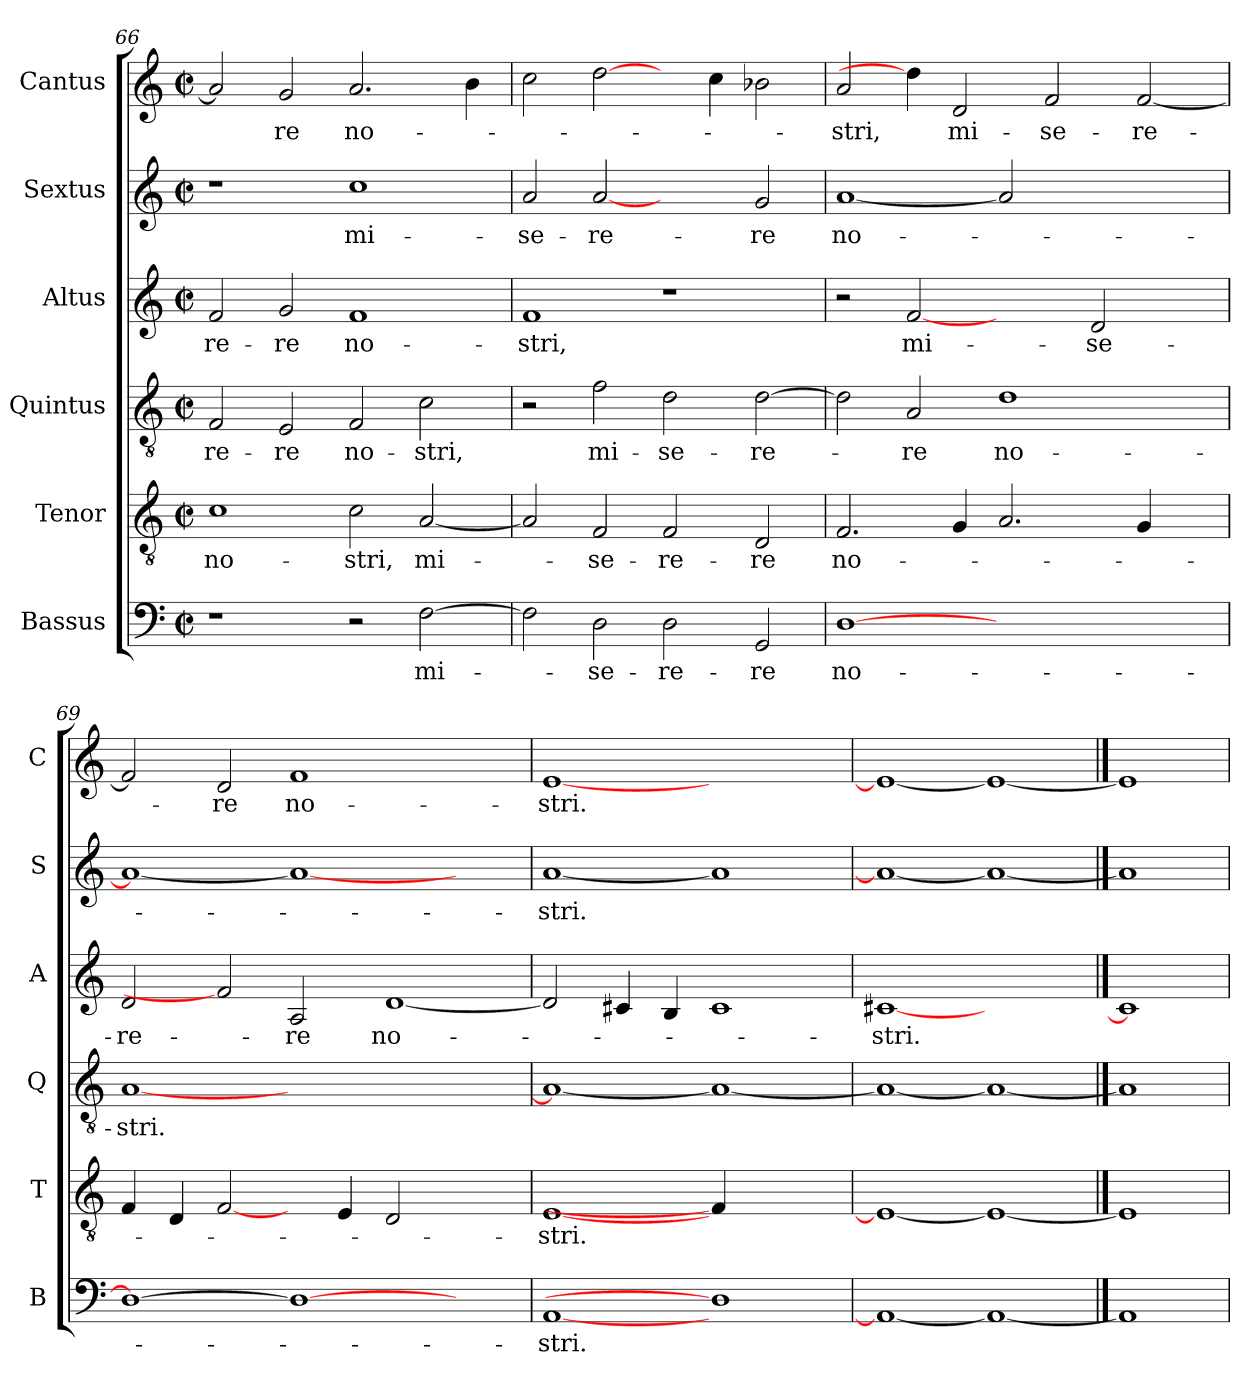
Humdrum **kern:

**kern	**text	**kern	**text	**kern	**text	**kern	**text	**kern	**text	**kern	**text
*part6	*part6	*part5	*part5	*part4	*part4	*part3	*part3	*part2	*part2	*part1	*part1
*staff6	*staff6	*staff5	*staff5	*staff4	*staff4	*staff3	*staff3	*staff2	*staff2	*staff1	*staff1
*I"Bassus	*	*I"Tenor	*	*I"Quintus	*	*I"Altus	*	*I"Sextus	*	*I"Cantus	*
*I'B	*	*I'T	*	*I'Q	*	*I'A	*	*I'S	*	*I'C	*
*clefF4	*	*clefGv2	*	*clefGv2	*	*clefG2	*	*clefG2	*	*clefG2	*
*k[]	*	*k[]	*	*k[]	*	*k[]	*	*k[]	*	*k[]	*
*C:	*	*C:	*	*C:	*	*C:	*	*C:	*	*C:	*
*M2/2	*	*M2/2	*	*M2/2	*	*M2/2	*	*M2/2	*	*M2/2	*
*met(c|)	*	*met(c|)	*	*met(c|)	*	*met(c|)	*	*met(c|)	*	*met(c|)	*
=66	=66	=66	=66	=66	=66	=66	=66	=66	=66	=66	=66
!	!	!	!LO:LY:b	!	!LO:LY:b	!	!LO:LY:b	!	!	!	!
1r	.	1c	no-	2F/	-re-	2f/	-re-	1r	.	2a/]	.
!	!	!	!	!	!LO:LY:b	!	!LO:LY:b	!	!	!	!LO:LY:b
.	.	.	.	2E/	-re	2g/	-re	.	.	2g/	-re
!	!	!	!LO:LY:b	!	!LO:LY:b	!	!LO:LY:b	!	!LO:LY:b	!	!LO:LY:b
2r	.	2c\	-stri,	2F/	no-	1f	no-	1cc	mi-	2.a/	no-
!	!LO:LY:b	!	!LO:LY:b	!	!LO:LY:b	!	!	!	!	!	!
[2F\	mi-	[2A/	mi-	2c\	-stri,	.	.	.	.	.	.
.	.	.	.	.	.	.	.	.	.	4b\	.
!!LO:LB:g=z
=67	=67	=67	=67	=67	=67	=67	=67	=67	=67	=67	=67
!	!	!	!	!	!	!	!LO:LY:b	!	!LO:LY:b	!	!
2F\]	.	2A/]	.	2r	.	1f	-stri,	2a/	-se-	2cc\	.
!	!LO:LY:b	!	!LO:LY:b	!	!LO:LY:b	!	!	!	!LO:LY:b	!	!
2D\	-se-	2F/	-se-	2f\	mi-	.	.	[2a	-re-	[2dd\	.
!	!LO:LY:b	!	!LO:LY:b	!	!LO:LY:b	!	!	!	!	!	!
2D\	-re-	2F/	-re-	2d\	-se-	1r	.	2ryy	.	4ryy	.
.	.	.	.	.	.	.	.	.	.	4cc\	.
!	!LO:LY:b	!	!LO:LY:b	!	!LO:LY:b	!	!	!	!LO:LY:b	!	!
2GG/	-re	2D/	-re	[2d\	-re-	.	.	2g/	-re	2b-X\	.
=68	=68	=68	=68	=68	=68	=68	=68	=68	=68	=68	=68
!	!LO:LY:b	!	!LO:LY:b	!	!	!	!	!	!LO:LY:b	!	!LO:LY:b
[1D	no-	2.F/	no-	2d\]	.	2r	.	[1a	no-	2a/	-stri,
!	!	!	!	!	!LO:LY:b	!	!LO:LY:b	!	!	!	!
.	.	.	.	2A/	-re	[2f	mi-	.	.	4dd\]	.
!	!	!	!	!	!	!	!	!	!	!	!LO:LY:b
.	.	4G/	.	.	.	.	.	.	.	2d/	mi-
!	!	!	!	!	!LO:LY:b	!	!	!	!	!	!
1ryy	.	2.A/	.	1d	no-	2ryy	.	2a]	.	.	.
!	!	!	!	!	!	!	!	!	!	!	!LO:LY:b
.	.	.	.	.	.	.	.	.	.	2f/	-se-
!	!	!	!	!	!	!	!LO:LY:b	!	!	!	!
.	.	.	.	.	.	2d/	-se-	2.ryy	.	.	.
!	!	!	!	!	!	!	!	!	!	!	!LO:LY:b
.	.	4G/	.	.	.	.	.	.	.	[2f/	-re-
4ryy	.	4ryy	.	4ryy	.	4ryy	.	.	.	.	.
=69	=69	=69	=69	=69	=69	=69	=69	=69	=69	=69	=69
!	!	!	!	!	!LO:LY:b	!	!LO:LY:b	!	!	!	!
1D_	.	4F/	.	[1A	-stri.	2d/	-re-	1a_	.	2f/]	.
.	.	4D/	.	.	.	.	.	.	.	.	.
!	!	!	!	!	!	!	!	!	!	!	!LO:LY:b
.	.	[2F/	.	.	.	2f]	.	.	.	2d/	-re
!	!	!	!	!	!	!	!LO:LY:b	!	!	!	!LO:LY:b
1D_	.	4ryy	.	1.ryy	.	2A/	-re	1a_	.	1f	no-
.	.	4E/	.	.	.	.	.	.	.	.	.
!	!	!	!	!	!	!	!LO:LY:b	!	!	!	!
.	.	2D/	.	.	.	[1d	no-	.	.	.	.
2ryy	.	2ryy	.	.	.	.	.	2ryy	.	2ryy	.
=70	=70	=70	=70	=70	=70	=70	=70	=70	=70	=70	=70
!	!LO:LY:b	!	!LO:LY:b	!	!	!	!	!	!LO:LY:b	!	!LO:LY:b
[1AA	-stri.	[1E	-stri.	1A_	.	2d/]	.	[1a	-stri.	[1e	-stri.
.	.	.	.	.	.	4c#X/	.	.	.	.	.
.	.	.	.	.	.	4B/	.	.	.	.	.
1D]	.	4F/]	.	1A_	.	1c#	.	1a]	.	1ryy	.
.	.	2.ryy	.	.	.	.	.	.	.	.	.
=71	=71	=71	=71	=71	=71	=71	=71	=71	=71	=71	=71
!	!	!	!	!	!	!	!LO:LY:b	!	!	!	!
1AA_	.	1E_	.	1A_	.	[1c#X	-stri.	1a_	.	1e_	.
1AA_	.	1E_	.	1A_	.	1ryy	.	1a_	.	1e_	.
==72	==72	==72	==72	==72	==72	==72	==72	==72	==72	==72	==72
1AA]	.	1E]	.	1A]	.	1c#]	.	1a]	.	1e]	.
=	=	=	=	=	=	=	=	=	=	=	=
*-	*-	*-	*-	*-	*-	*-	*-	*-	*-	*-	*-
